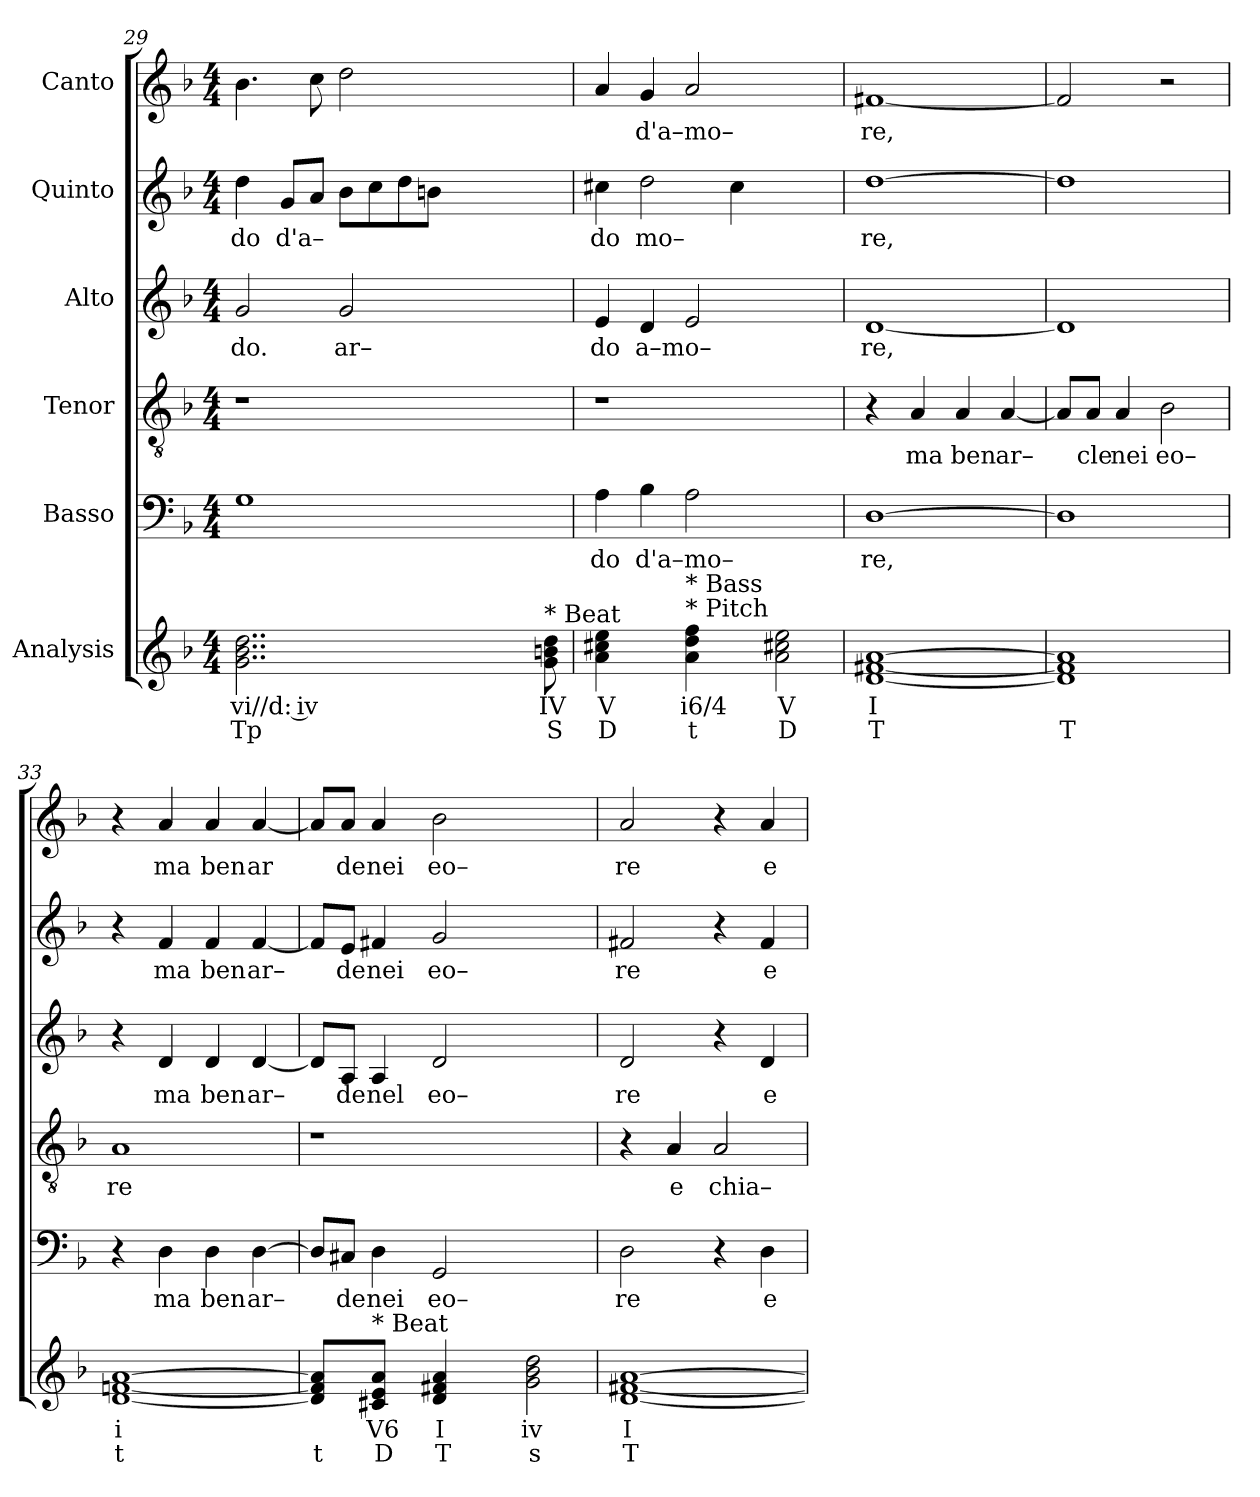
**kern	**text	**text	**kern	**text	**kern	**text	**kern	**text	**kern	**text	**kern	**text
*part6	*part6	*part6	*part5	*part5	*part4	*part4	*part3	*part3	*part2	*part2	*part1	*part1
*staff6	*staff6	*staff6	*staff5	*staff5	*staff4	*staff4	*staff3	*staff3	*staff2	*staff2	*staff1	*staff1
*I"Analysis	*	*	*I"Basso	*	*I"Tenor	*	*I"Alto	*	*I"Quinto	*	*I"Canto	*
*	*	*	*clefF4	*	*clefGv2	*	*clefG2	*	*clefG2	*	*clefG2	*
*k[b-]	*	*	*k[b-]	*	*k[b-]	*	*k[b-]	*	*k[b-]	*	*k[b-]	*
*	*	*	*F:	*	*F:	*	*F:	*	*F:	*	*F:	*
*M4/4	*	*	*M4/4	*	*M4/4	*	*M4/4	*	*M4/4	*	*M4/4	*
=29	=29	=29	=29	=29	=29	=29	=29	=29	=29	=29	=29	=29
!	!	!	!	!	!	!	!	!LO:LY:b	!	!	!	!
!	!	!	!	!	!	!	!	!	!	!LO:LY:b	!	!
2..g 2..b- 2..dd	vi//d: iv	Tp	1G	.	1r	.	2g/	do.	4dd\	do	4.b-\	.
!	!	!	!	!	!	!	!	!	!	!LO:LY:b	!	!
.	.	.	.	.	.	.	.	.	8g/L	d'a–	.	.
.	.	.	.	.	.	.	.	.	8a/J	.	8cc\	.
!	!	!	!	!	!	!	!	!LO:LY:b	!	!	!	!
.	.	.	.	.	.	.	2g/	ar–	8b-\L	.	2dd\	.
.	.	.	.	.	.	.	.	.	8cc\	.	.	.
.	.	.	.	.	.	.	.	.	8dd\	.	.	.
2..ryy	.	.	.	.	.	.	.	.	8bn\J	.	.	.
.	.	.	2..ryy	.	2..ryy	.	2..ryy	.	2..ryy	.	2..ryy	.
!LO:TX:a:t=* Beat	!	!	!	!	!	!	!	!	!	!	!	!
8g 8bn 8dd	IV	S	.	.	.	.	.	.	.	.	.	.
=30	=30	=30	=30	=30	=30	=30	=30	=30	=30	=30	=30	=30
!	!	!	!	!LO:LY:b	!	!	!	!	!	!	!	!
!	!	!	!	!	!	!	!	!LO:LY:b	!	!	!	!
!	!	!	!	!	!	!	!	!	!	!LO:LY:b	!	!
4a 4cc#X 4ee	V	D	4A\	do	1r	.	4e/	do	4cc#X\	do	4a/	.
!	!	!	!	!LO:LY:b	!	!	!	!	!	!	!	!
!	!	!	!	!	!	!	!	!LO:LY:b	!	!	!	!
!	!	!	!	!	!	!	!	!	!	!LO:LY:b	!	!
!	!	!	!	!	!	!	!	!	!	!	!	!LO:LY:b
4ryy	.	.	4B-\	d'a–mo–	.	.	4d/	a–mo–	2dd\	mo–	4g/	d'a–mo–
!LO:TX:a:t=* Pitch	!	!	!	!	!	!	!	!	!	!	!	!
!LO:TX:a:t=* Bass	!	!	!	!	!	!	!	!	!	!	!	!
4a 4dd 4ff	i6/4	t	2A\	.	.	.	2e/	.	.	.	2a/	.
4ryy	.	.	.	.	.	.	.	.	4cc#\	.	.	.
2a 2cc#X 2ee	V	D	2ryy	.	2ryy	.	2ryy	.	2ryy	.	2ryy	.
=31	=31	=31	=31	=31	=31	=31	=31	=31	=31	=31	=31	=31
!	!	!	!	!LO:LY:b	!	!	!	!	!	!	!	!
!	!	!	!	!	!	!	!	!LO:LY:b	!	!	!	!
!	!	!	!	!	!	!	!	!	!	!LO:LY:b	!	!
!	!	!	!	!	!	!	!	!	!	!	!	!LO:LY:b
[1d [1f#X [1a	I	T	[1D	re,	4r	.	[1d	re,	[1dd	re,	[1f#X	re,
!	!	!	!	!	!	!LO:LY:b	!	!	!	!	!	!
.	.	.	.	.	4A/	ma	.	.	.	.	.	.
!	!	!	!	!	!	!LO:LY:b	!	!	!	!	!	!
.	.	.	.	.	4A/	ben	.	.	.	.	.	.
!	!	!	!	!	!	!LO:LY:b	!	!	!	!	!	!
.	.	.	.	.	[4A/	ar–	.	.	.	.	.	.
=32	=32	=32	=32	=32	=32	=32	=32	=32	=32	=32	=32	=32
1d] 1f#] 1a]	.	T	1D]	.	8A/L]	.	1d]	.	1dd]	.	2f#/]	.
!	!	!	!	!	!	!LO:LY:b	!	!	!	!	!	!
.	.	.	.	.	8A/J	cle	.	.	.	.	.	.
!	!	!	!	!	!	!LO:LY:b	!	!	!	!	!	!
.	.	.	.	.	4A/	nei	.	.	.	.	.	.
!	!	!	!	!	!	!LO:LY:b	!	!	!	!	!	!
.	.	.	.	.	2B-\	eo–	.	.	.	.	2r	.
=33	=33	=33	=33	=33	=33	=33	=33	=33	=33	=33	=33	=33
!	!	!	!	!	!	!LO:LY:b	!	!	!	!	!	!
[1d [1fn [1a	i	t	4r	.	1A	re	4r	.	4r	.	4r	.
!	!	!	!	!LO:LY:b	!	!	!	!	!	!	!	!
!	!	!	!	!	!	!	!	!LO:LY:b	!	!	!	!
!	!	!	!	!	!	!	!	!	!	!LO:LY:b	!	!
!	!	!	!	!	!	!	!	!	!	!	!	!LO:LY:b
.	.	.	4D\	ma	.	.	4d/	ma	4f/	ma	4a/	ma
!	!	!	!	!LO:LY:b	!	!	!	!	!	!	!	!
!	!	!	!	!	!	!	!	!LO:LY:b	!	!	!	!
!	!	!	!	!	!	!	!	!	!	!LO:LY:b	!	!
!	!	!	!	!	!	!	!	!	!	!	!	!LO:LY:b
.	.	.	4D\	ben	.	.	4d/	ben	4f/	ben	4a/	ben
!	!	!	!	!LO:LY:b	!	!	!	!	!	!	!	!
!	!	!	!	!	!	!	!	!LO:LY:b	!	!	!	!
!	!	!	!	!	!	!	!	!	!	!LO:LY:b	!	!
!	!	!	!	!	!	!	!	!	!	!	!	!LO:LY:b
.	.	.	[4D\	ar–	.	.	[4d/	ar–	[4f/	ar–	[4a/	ar
=34	=34	=34	=34	=34	=34	=34	=34	=34	=34	=34	=34	=34
8d] 8f] 8a]L	.	t	8D/L]	.	1r	.	8d/L]	.	8f/L]	.	8a/L]	.
!	!	!	!	!LO:LY:b	!	!	!	!	!	!	!	!
!	!	!	!	!	!	!	!	!LO:LY:b	!	!	!	!
!	!	!	!	!	!	!	!	!	!	!LO:LY:b	!	!
!	!	!	!	!	!	!	!	!	!	!	!	!LO:LY:b
8ryy	.	.	8C#X/J	de	.	.	8A/J	de	8e/J	de	8a/J	de
!	!	!	!	!LO:LY:b	!	!	!	!	!	!	!	!
!	!	!	!	!	!	!	!	!LO:LY:b	!	!	!	!
!	!	!	!	!	!	!	!	!	!	!LO:LY:b	!	!
!LO:TX:a:t=* Beat	!	!	!	!	!	!	!	!	!	!	!	!
!	!	!	!	!	!	!	!	!	!	!	!	!LO:LY:b
8c#X 8e 8aJ	V6	D	4D\	nei	.	.	4A/	nel	4f#X/	nei	4a/	nei
8ryy	.	.	.	.	.	.	.	.	.	.	.	.
!	!	!	!	!LO:LY:b	!	!	!	!	!	!	!	!
!	!	!	!	!	!	!	!	!LO:LY:b	!	!	!	!
!	!	!	!	!	!	!	!	!	!	!LO:LY:b	!	!
!	!	!	!	!	!	!	!	!	!	!	!	!LO:LY:b
4d 4f#X 4a	I	T	2GG/	eo–	.	.	2d/	eo–	2g/	eo–	2b-\	eo–
4ryy	.	.	.	.	.	.	.	.	.	.	.	.
2g 2b- 2dd	iv	s	2ryy	.	2ryy	.	2ryy	.	2ryy	.	2ryy	.
=35	=35	=35	=35	=35	=35	=35	=35	=35	=35	=35	=35	=35
!	!	!	!	!LO:LY:b	!	!	!	!	!	!	!	!
!	!	!	!	!	!	!	!	!LO:LY:b	!	!	!	!
!	!	!	!	!	!	!	!	!	!	!LO:LY:b	!	!
!	!	!	!	!	!	!	!	!	!	!	!	!LO:LY:b
[1d [1f#X [1a	I	T	2D\	re	4r	.	2d/	re	2f#X/	re	2a/	re
!	!	!	!	!	!	!LO:LY:b	!	!	!	!	!	!
.	.	.	.	.	4A/	e	.	.	.	.	.	.
!	!	!	!	!	!	!LO:LY:b	!	!	!	!	!	!
.	.	.	4r	.	2A/	chia–	4r	.	4r	.	4r	.
!	!	!	!	!LO:LY:b	!	!	!	!	!	!	!	!
!	!	!	!	!	!	!	!	!LO:LY:b	!	!	!	!
!	!	!	!	!	!	!	!	!	!	!LO:LY:b	!	!
!	!	!	!	!	!	!	!	!	!	!	!	!LO:LY:b
.	.	.	4D\	e	.	.	4d/	e	4f#/	e	4a/	e
=	=	=	=	=	=	=	=	=	=	=	=	=
*-	*-	*-	*-	*-	*-	*-	*-	*-	*-	*-	*-	*-
